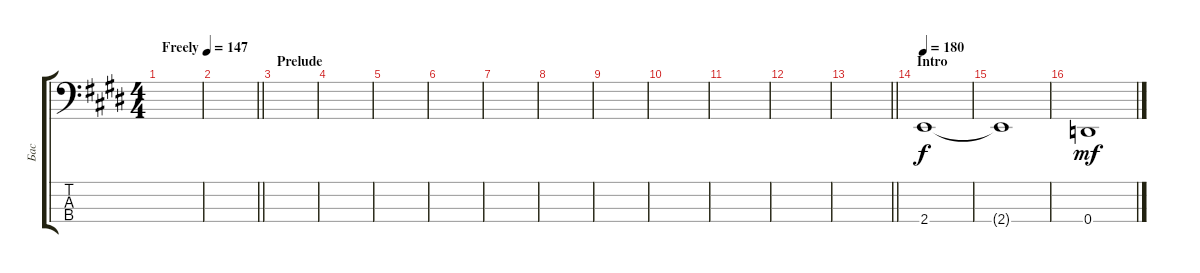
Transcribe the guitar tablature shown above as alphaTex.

\track ("Бас" "Бас") {instrument electricbassfinger}
\staff {score tabs}
\tuning (F2 C2 G1 D1) {hide}
\ts (4 4)
\tempo (147 "Freely")
\clef f4
\ks c#minor
|
\barLineRight lightlight
|
\section ("" "Prelude")
|
|
|
|
|
|
|
|
|
|
\barLineRight lightlight
|
\section ("" "Intro")
\tempo 180
2.4.1 |
2.4{t}.1{dy f} |
0.4.1{dy mf}
